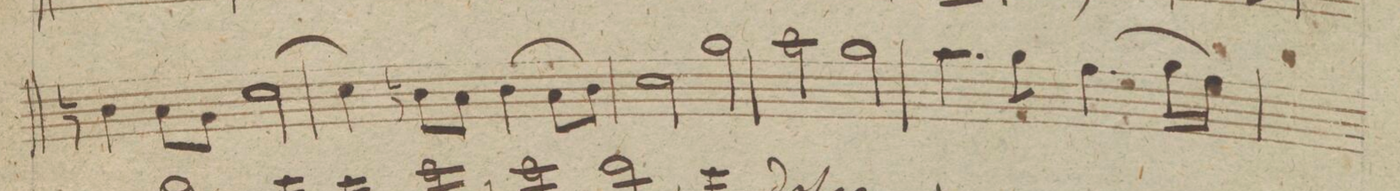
**kern	**dynam
*I"Violino 1mo	*
*clefG2	*
*k[]	*
*met(c|)	*
*M2/2	*
4bn\	.
8a\L	.
8g\J	.
[2cc\	.
=181	=181
4cc\]	.
8bn\L	.
8a\J	.
(4b\	.
8a\L	.
8b\J)	.
=182	=182
2cc\	.
2gg\	.
=183	=183
2aa\	.
2gg\	.
=184	=184
4.aa\	.
8gg\	.
(4.ff\	.
16gg\LL	.
16ff\JJ)	.
=185	=185
*-	*-
